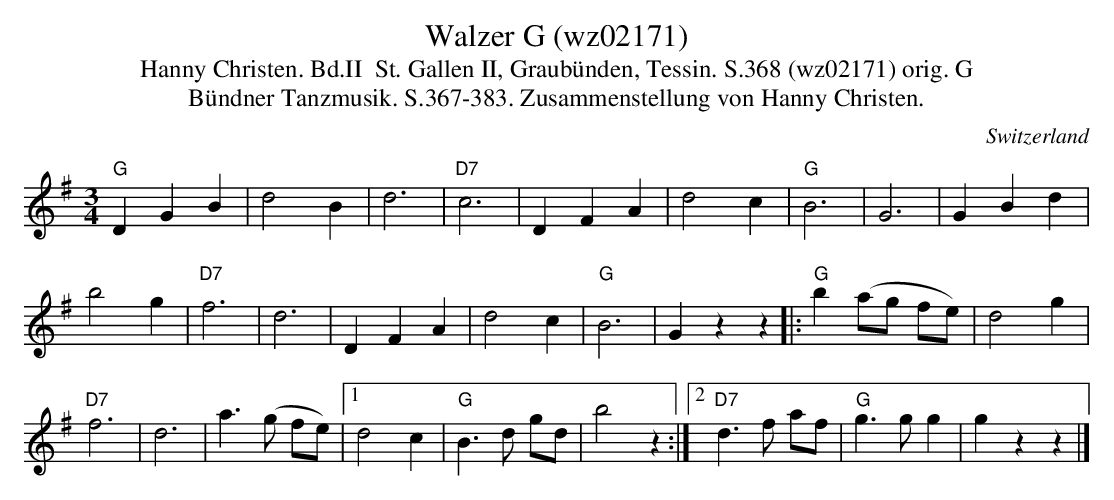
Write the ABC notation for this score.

X:1
T:Walzer G (wz02171)
T:Hanny Christen. Bd.II  St. Gallen II, Graubünden, Tessin. S.368 (wz02171) orig. G
T:Bündner Tanzmusik. S.367-383. Zusammenstellung von Hanny Christen.
O:Switzerland
M:3/4
L:1/4
K:G %%MIDI gchordon
"G"DGB | d2B | d3 | "D7"c3 | DFA | d2c | "G"B3 | G3 | GBd |
b2g | "D7"f3 | d3 | DFA | d2c | "G"B3 | Gzz |: "G"b (a/g/ f/e/) | d2g |
"D7"f3 | d3 | a>(g f/e/) |1 d2c | "G"B>d g/d/ | b2z :|2 "D7"d>f a/f/ | "G"g>gg | gzz |]
